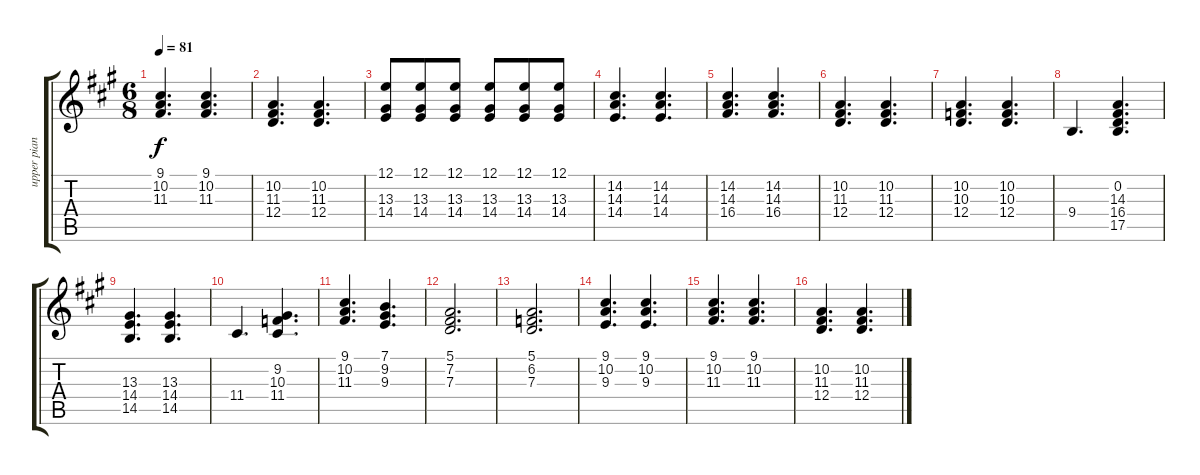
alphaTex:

\track ("upper piano" "upper pian") {instrument brightacousticpiano}
\staff {score tabs}
\tuning (E4 B3 G3 D3 A2 E2) {hide}
\ts (6 8)
\tempo 81
\clef g2
\ks a
(9.1 10.2 11.3).4{d dy f} (9.1 10.2 11.3).4{d} |
(10.2 11.3 12.4).4{d} (10.2 11.3 12.4).4{d} |
(12.1 13.3 14.4).8 (12.1 13.3 14.4).8 (12.1 13.3 14.4).8 (12.1 13.3 14.4).8 (12.1 13.3 14.4).8 (12.1 13.3 14.4).8 |
(14.2 14.3 14.4).4{d} (14.2 14.3 14.4).4{d} |
(14.2 14.3 16.4).4{d} (14.2 14.3 16.4).4{d} |
(10.2 11.3 12.4).4{d} (10.2 11.3 12.4).4{d} |
(10.2 10.3 12.4).4{d} (10.2 10.3 12.4).4{d} |
9.4.4{d} (0.2 14.3 16.4 17.5).4{d} |
(13.3 14.4 14.5).4{d} (13.3 14.4 14.5).4{d} |
11.4.4{d} (9.2 10.3 11.4).4{d} |
(9.1 10.2 11.3).4{d} (7.1 9.2 9.3).4{d} |
(5.1 7.2 7.3).2{d} |
(5.1 6.2 7.3).2{d} |
(9.1 10.2 9.3).4{d} (9.1 10.2 9.3).4{d} |
(9.1 10.2 11.3).4{d} (9.1 10.2 11.3).4{d} |
(10.2 11.3 12.4).4{d} (10.2 11.3 12.4).4{d}
